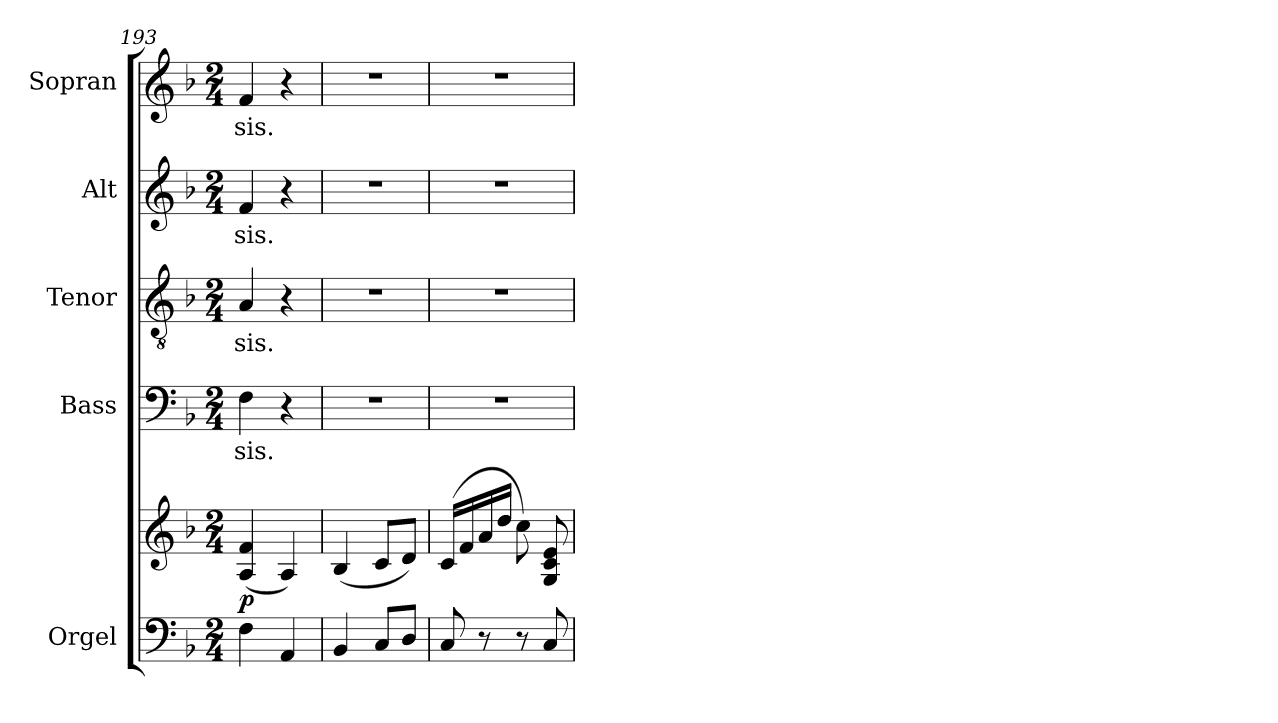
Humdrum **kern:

**kern	**kern	**dynam	**kern	**text	**kern	**text	**kern	**text	**kern	**text
*part5	*part5	*part5	*part4	*part4	*part3	*part3	*part2	*part2	*part1	*part1
*staff6	*staff5	*staff5/6	*staff4	*staff4	*staff3	*staff3	*staff2	*staff2	*staff1	*staff1
*I"Orgel	*	*	*I"Bass	*	*I"Tenor	*	*I"Alt	*	*I"Sopran	*
*I'Org.	*	*	*I'B.	*	*I'T.	*	*I'A.	*	*I'S.	*
*clefF4	*clefG2	*	*clefF4	*	*clefGv2	*	*clefG2	*	*clefG2	*
*k[b-]	*k[b-]	*	*k[b-]	*	*k[b-]	*	*k[b-]	*	*k[b-]	*
*F:	*F:	*	*F:	*	*F:	*	*F:	*	*F:	*
*M2/4	*M2/4	*	*M2/4	*	*M2/4	*	*M2/4	*	*M2/4	*
=193	=193	=193	=193	=193	=193	=193	=193	=193	=193	=193
!	!	!LO:DY:b	!	!LO:LY:b	!	!LO:LY:b	!	!LO:LY:b	!	!LO:LY:b
4F\	(<4A/ 4f/	p	4F\	-sis.	4A/	-sis.	4f/	-sis.	4f/	-sis.
4AA/	4A/)	.	4r	.	4r	.	4r	.	4r	.
=194	=194	=194	=194	=194	=194	=194	=194	=194	=194	=194
4BB-/	(<4B-/	.	2r	.	2r	.	2r	.	2r	.
8C/L	8c/L	.	.	.	.	.	.	.	.	.
8D/J	8d/J)	.	.	.	.	.	.	.	.	.
=195	=195	=195	=195	=195	=195	=195	=195	=195	=195	=195
8C/	(>16c/LL	.	2r	.	2r	.	2r	.	2r	.
.	16f/	.	.	.	.	.	.	.	.	.
8r	16a/	.	.	.	.	.	.	.	.	.
.	16dd/JJ	.	.	.	.	.	.	.	.	.
8r	8cc\)	.	.	.	.	.	.	.	.	.
8C/	8G/ 8c/ 8e/	.	.	.	.	.	.	.	.	.
=	=	=	=	=	=	=	=	=	=	=
*-	*-	*-	*-	*-	*-	*-	*-	*-	*-	*-
